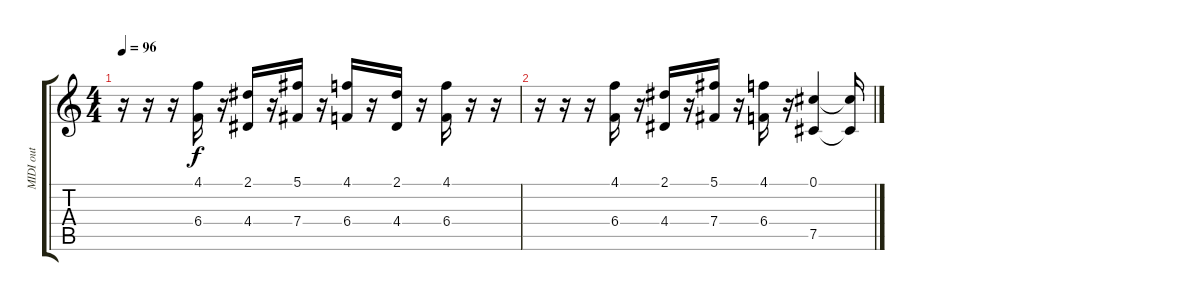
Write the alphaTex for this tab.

\track ("MIDI out" "MIDI out") {instrument overdrivenguitar}
\staff {score tabs}
\tuning (Db4 Ab3 E3 B2 Gb2 Db2) {hide}
\ts (4 4)
\tempo 96
\clef g2
\ks c
r.16{dy f} r.16 r.16 (4.1 6.4).16 r.16 (2.1 4.4).16 r.16 (5.1 7.4).16 r.16 (4.1 6.4).16 r.16 (2.1 4.4).16 r.16 (4.1 6.4).16 r.16 r.16 |
r.16 r.16 r.16 (4.1 6.4).16 r.16 (2.1 4.4).16 r.16 (5.1 7.4).16 r.16 (4.1 6.4).16 r.16 (0.1 7.5).4 (0.1{t} 7.5{t}).16
